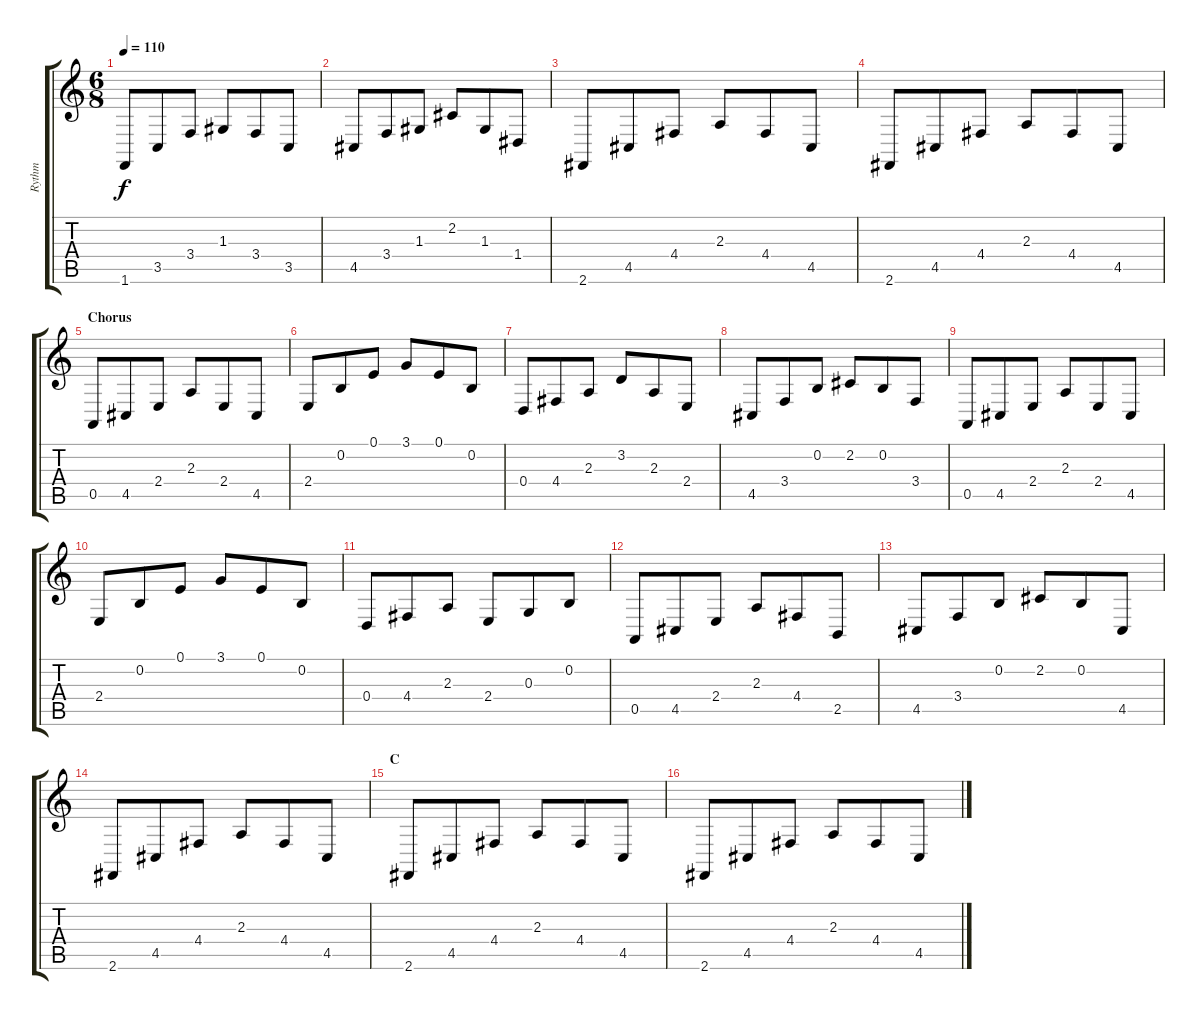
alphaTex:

\track ("Rythm" "Rythm") {instrument honkytonkpiano}
\staff {score tabs}
\tuning (E4 B3 G3 D3 A2 E2) {hide}
\ts (6 8)
\tempo 110
\clef g2
\ks c
1.6.8{dy f} 3.5.8 3.4.8 1.3.8 3.4.8 3.5.8 |
4.5.8 3.4.8 1.3.8 2.2.8 1.3.8 1.4.8 |
2.6.8 4.5.8 4.4.8 2.3.8 4.4.8 4.5.8 |
2.6.8 4.5.8 4.4.8 2.3.8 4.4.8 4.5.8 |
\section ("" "Chorus")
0.5.8 4.5.8 2.4.8 2.3.8 2.4.8 4.5.8 |
2.4.8 0.2.8 0.1.8 3.1.8 0.1.8 0.2.8 |
0.4.8 4.4.8 2.3.8 3.2.8 2.3.8 2.4.8 |
4.5.8 3.4.8 0.2.8 2.2.8 0.2.8 3.4.8 |
0.5.8 4.5.8 2.4.8 2.3.8 2.4.8 4.5.8 |
2.4.8 0.2.8 0.1.8 3.1.8 0.1.8 0.2.8 |
0.4.8 4.4.8 2.3.8 2.4.8 0.3.8 0.2.8 |
0.5.8 4.5.8 2.4.8 2.3.8 4.4.8 2.5.8 |
4.5.8 3.4.8 0.2.8 2.2.8 0.2.8 4.5.8 |
2.6.8 4.5.8 4.4.8 2.3.8 4.4.8 4.5.8 |
\section ("" "C")
2.6.8 4.5.8 4.4.8 2.3.8 4.4.8 4.5.8 |
2.6.8 4.5.8 4.4.8 2.3.8 4.4.8 4.5.8
